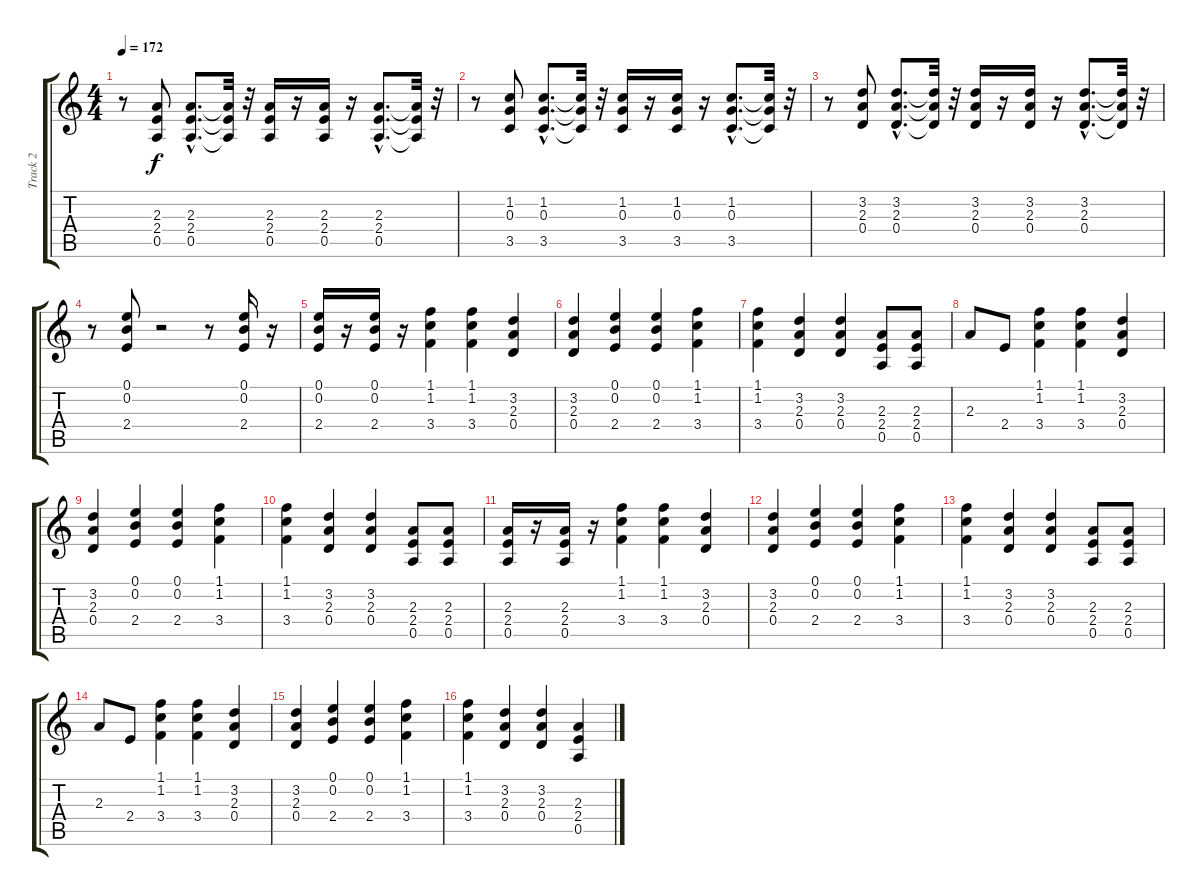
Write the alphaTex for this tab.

\track ("Track 2" "Track 2") {instrument overdrivenguitar}
\staff {score tabs}
\tuning (E4 B3 G3 D3 A2 E2) {hide}
\ts (4 4)
\tempo 172
\clef g2
\ks c
r.8{dy f} (2.3 2.4 0.5).8 (2.3{hac} 2.4{hac} 0.5{hac}).8{d} (2.3{t} 2.4{t} 0.5{t}).32 r.32 (2.3 2.4 0.5).16 r.16 (2.3 2.4 0.5).16 r.16 (2.3{hac} 2.4{hac} 0.5{hac}).8{d} (2.3{t} 2.4{t} 0.5{t}).32 r.32 |
r.8 (1.2 0.3 3.5).8 (1.2{hac} 0.3{hac} 3.5{hac}).8{d} (1.2{t} 0.3{t} 3.5{t}).32 r.32 (1.2 0.3 3.5).16 r.16 (1.2 0.3 3.5).16 r.16 (1.2{hac} 0.3{hac} 3.5{hac}).8{d} (1.2{t} 0.3{t} 3.5{t}).32 r.32 |
r.8 (3.2 2.3 0.4).8 (3.2{hac} 2.3{hac} 0.4{hac}).8{d} (3.2{t} 2.3{t} 0.4{t}).32 r.32 (3.2 2.3 0.4).16 r.16 (3.2 2.3 0.4).16 r.16 (3.2{hac} 2.3{hac} 0.4{hac}).8{d} (3.2{t} 2.3{t} 0.4{t}).32 r.32 |
r.8 (0.1 0.2 2.4).8 r.2 r.8 (0.1 0.2 2.4).16 r.16 |
(0.1 0.2 2.4).16 r.16 (0.1 0.2 2.4).16 r.16 (1.1 1.2 3.4).4 (1.1 1.2 3.4).4 (3.2 2.3 0.4).4 |
(3.2 2.3 0.4).4 (0.1 0.2 2.4).4 (0.1 0.2 2.4).4 (1.1 1.2 3.4).4 |
(1.1 1.2 3.4).4 (3.2 2.3 0.4).4 (3.2 2.3 0.4).4 (2.3 2.4 0.5).8 (2.3 2.4 0.5).8 |
2.3.8 2.4.8 (1.1 1.2 3.4).4 (1.1 1.2 3.4).4 (3.2 2.3 0.4).4 |
(3.2 2.3 0.4).4 (0.1 0.2 2.4).4 (0.1 0.2 2.4).4 (1.1 1.2 3.4).4 |
(1.1 1.2 3.4).4 (3.2 2.3 0.4).4 (3.2 2.3 0.4).4 (2.3 2.4 0.5).8 (2.3 2.4 0.5).8 |
(2.3 2.4 0.5).16 r.16 (2.3 2.4 0.5).16 r.16 (1.1 1.2 3.4).4 (1.1 1.2 3.4).4 (3.2 2.3 0.4).4 |
(3.2 2.3 0.4).4 (0.1 0.2 2.4).4 (0.1 0.2 2.4).4 (1.1 1.2 3.4).4 |
(1.1 1.2 3.4).4 (3.2 2.3 0.4).4 (3.2 2.3 0.4).4 (2.3 2.4 0.5).8 (2.3 2.4 0.5).8 |
2.3.8 2.4.8 (1.1 1.2 3.4).4 (1.1 1.2 3.4).4 (3.2 2.3 0.4).4 |
(3.2 2.3 0.4).4 (0.1 0.2 2.4).4 (0.1 0.2 2.4).4 (1.1 1.2 3.4).4 |
(1.1 1.2 3.4).4 (3.2 2.3 0.4).4 (3.2 2.3 0.4).4 (2.3 2.4 0.5).4
